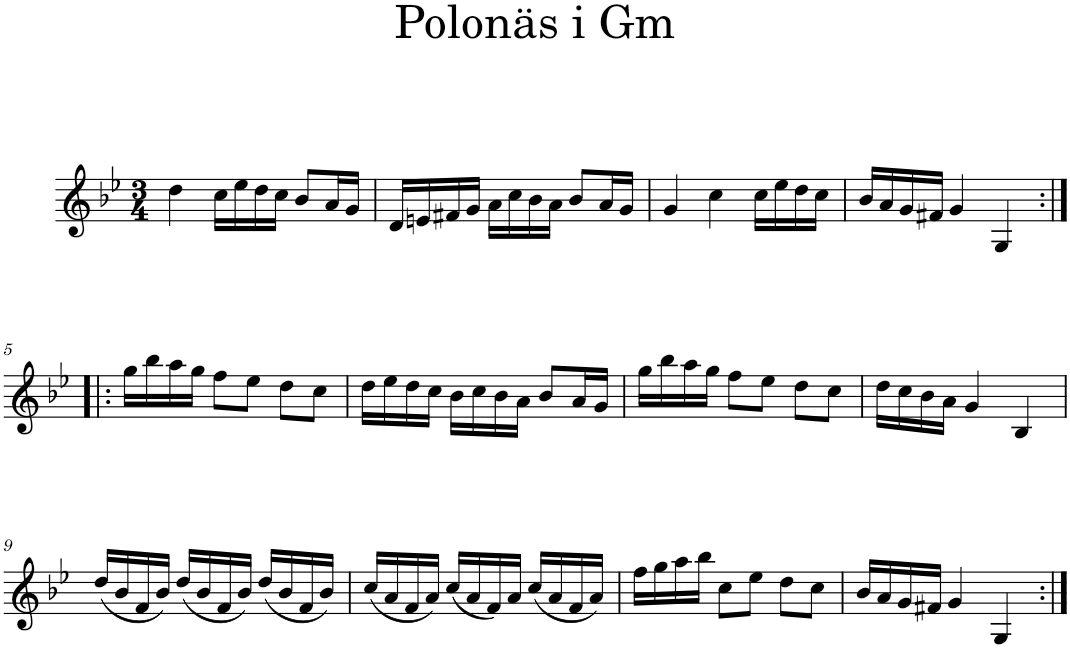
**kern
*part1
*staff1
*I"Piano
*I'Pno
*clefG2
*k[b-e-]
*g:
*M3/4
=1
4dd\
16cc\LL
16ee-\
16dd\
16cc\JJ
8b-/L
16a/L
16g/JJ
=2
16d/LL
16en/
16f#X/
16g/JJ
16a\LL
16cc\
16b-\
16a\JJ
8b-/L
16a/L
16g/JJ
=3
4g/
4cc\
16cc\LL
16ee-\
16dd\
16cc\JJ
=4
16b-/LL
16a/
16g/
16f#X/JJ
4g/
4G/
!!LO:LB:g=z
=5:|!|:
16gg\LL
16bb-\
16aa\
16gg\JJ
8ff\L
8ee-\J
8dd\L
8cc\J
=6
16dd\LL
16ee-\
16dd\
16cc\JJ
16b-\LL
16cc\
16b-\
16a\JJ
8b-/L
16a/L
16g/JJ
=7
16gg\LL
16bb-\
16aa\
16gg\JJ
8ff\L
8ee-\J
8dd\L
8cc\J
=8
16dd\LL
16cc\
16b-\
16a\JJ
4g/
4B-/
!!LO:LB:g=z
=9
(16dd/LL
16b-/
16f/
16b-/JJ)
(16dd/LL
16b-/
16f/
16b-/JJ)
(16dd/LL
16b-/
16f/
16b-/JJ)
=10
(16cc/LL
16a/
16f/
16a/JJ)
(16cc/LL
16a/
16f/)
16a/JJ
(16cc/LL
16a/
16f/
16a/JJ)
=11
16ff\LL
16gg\
16aa\
16bb-\JJ
8cc\L
8ee-\J
8dd\L
8cc\J
=12
16b-/LL
16a/
16g/
16f#X/JJ
4g/
4G/
=:|!
*-
